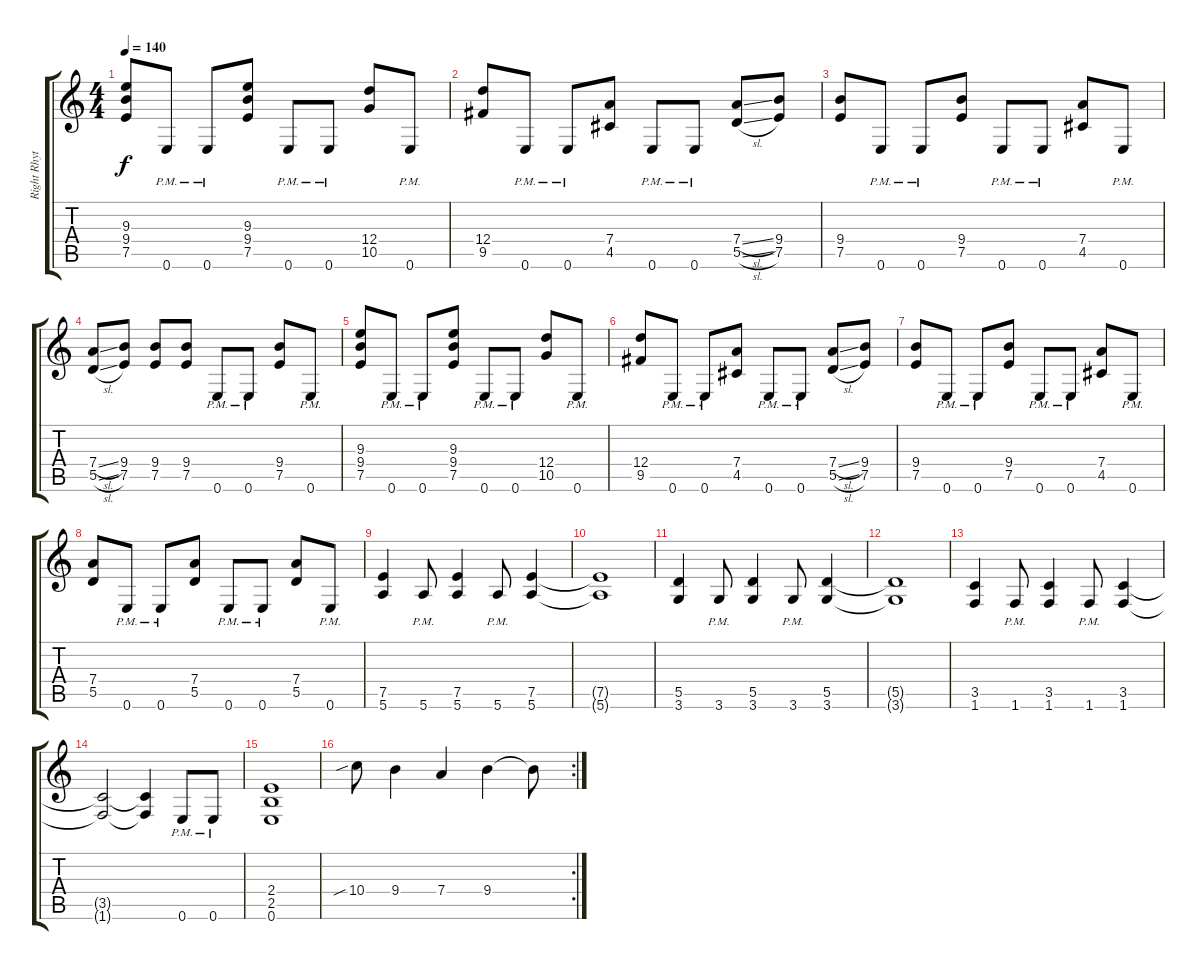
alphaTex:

\track ("Right Rhythm Guitar " "Right Rhyt") {instrument overdrivenguitar}
\staff {score tabs}
\tuning (E4 B3 G3 D3 A2 E2) {hide}
\ts (4 4)
\tempo 140
\clef g2
\ks c
(9.3 9.4 7.5).8{dy f} 0.6{pm}.8 0.6{pm}.8 (9.3 9.4 7.5).8 0.6{pm}.8 0.6{pm}.8 (12.4 10.5).8 0.6{pm}.8 |
(12.4 9.5).8 0.6{pm}.8 0.6{pm}.8 (7.4 4.5).8 0.6{pm}.8 0.6{pm}.8 (7.4{sl} 5.5{sl}).8 (9.4 7.5).8 |
(9.4 7.5).8 0.6{pm}.8 0.6{pm}.8 (9.4 7.5).8 0.6{pm}.8 0.6{pm}.8 (7.4 4.5).8 0.6{pm}.8 |
(7.4{sl} 5.5{sl}).8 (9.4 7.5).8 (9.4 7.5).8 (9.4 7.5).8 0.6{pm}.8 0.6{pm}.8 (9.4 7.5).8 0.6{pm}.8 |
(9.3 9.4 7.5).8 0.6{pm}.8 0.6{pm}.8 (9.3 9.4 7.5).8 0.6{pm}.8 0.6{pm}.8 (12.4 10.5).8 0.6{pm}.8 |
(12.4 9.5).8 0.6{pm}.8 0.6{pm}.8 (7.4 4.5).8 0.6{pm}.8 0.6{pm}.8 (7.4{sl} 5.5{sl}).8 (9.4 7.5).8 |
(9.4 7.5).8 0.6{pm}.8 0.6{pm}.8 (9.4 7.5).8 0.6{pm}.8 0.6{pm}.8 (7.4 4.5).8 0.6{pm}.8 |
(7.4 5.5).8 0.6{pm}.8 0.6{pm}.8 (7.4 5.5).8 0.6{pm}.8 0.6{pm}.8 (7.4 5.5).8 0.6{pm}.8 |
(7.5 5.6).4 5.6{pm}.8 (7.5 5.6).4 5.6{pm}.8 (7.5 5.6).4 |
(7.5{t} 5.6{t}).1 |
(5.5 3.6).4 3.6{pm}.8 (5.5 3.6).4 3.6{pm}.8 (5.5 3.6).4 |
(5.5{t} 3.6{t}).1 |
(3.5 1.6).4 1.6{pm}.8 (3.5 1.6).4 1.6{pm}.8 (3.5 1.6).4 |
(3.5{t} 1.6{t}).2 (3.5{t} 1.6{t}).4 0.6{pm}.8 0.6{pm}.8 |
(2.4 2.5 0.6).1 |
\rc 2
10.4{sib}.8 9.4.4 7.4.4 9.4.4 9.4{t}.8
